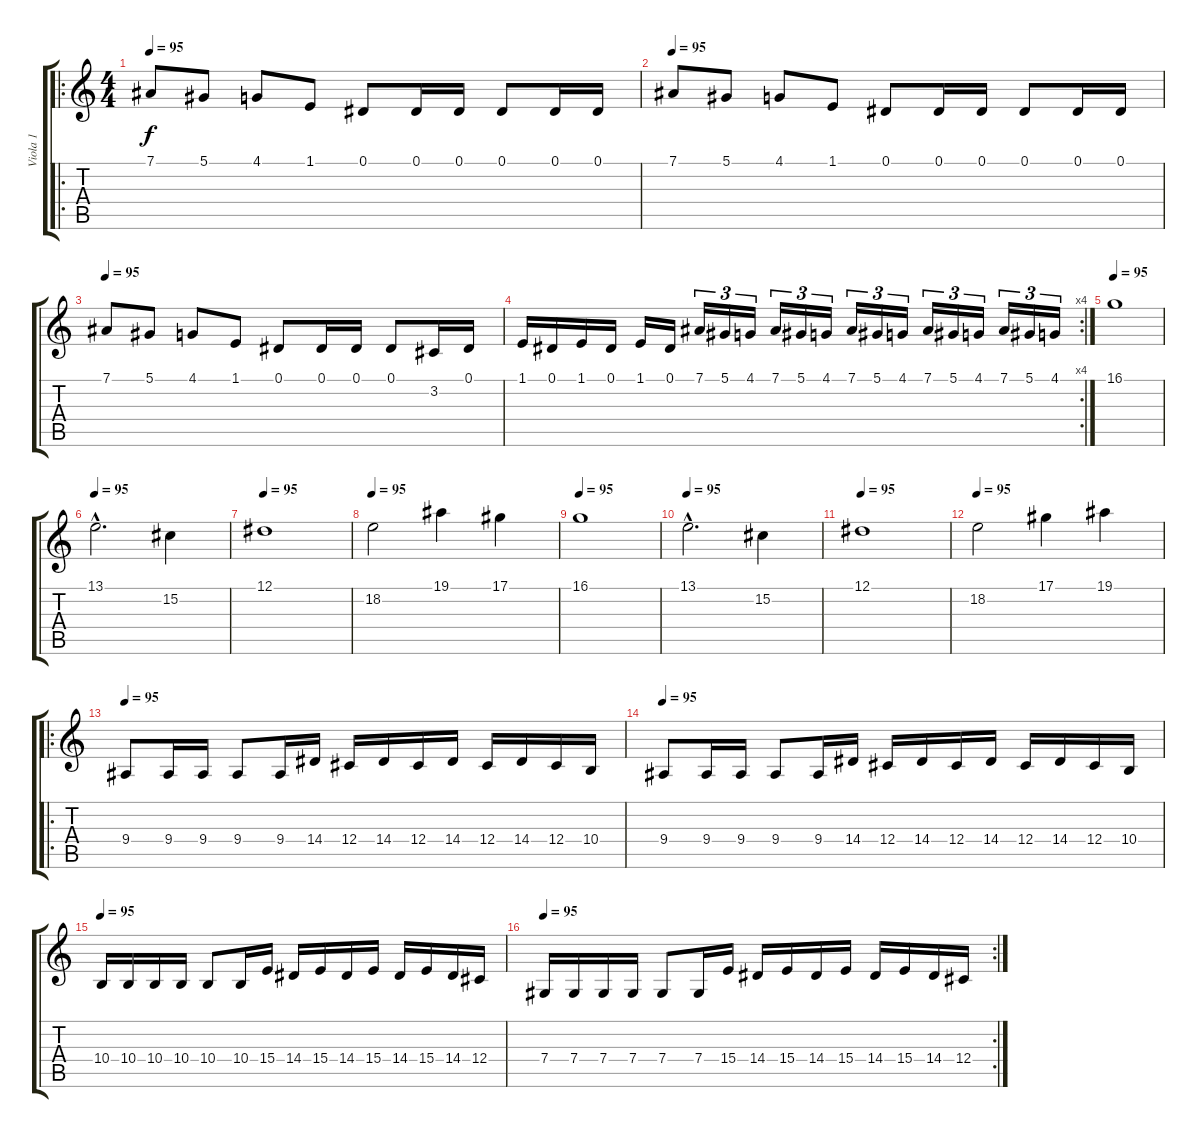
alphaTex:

\track ("Viola 1" "Viola 1") {instrument viola}
\staff {score tabs}
\tuning (Eb4 Bb3 Gb3 Db3 Ab2 Eb2) {hide}
\ro
\ts (4 4)
\tempo 95
\clef g2
\ks c
7.1.8{dy f} 5.1.8 4.1.8 1.1.8 0.1.8 0.1.16 0.1.16 0.1.8 0.1.16 0.1.16 |
\tempo 95
7.1.8 5.1.8 4.1.8 1.1.8 0.1.8 0.1.16 0.1.16 0.1.8 0.1.16 0.1.16 |
\tempo 95
7.1.8 5.1.8 4.1.8 1.1.8 0.1.8 0.1.16 0.1.16 0.1.8 3.2.16 0.1.16 |
\rc 4
1.1.16 0.1.16 1.1.16 0.1.16 1.1.16 0.1.16 7.1.16{tu (3 2)} 5.1.16{tu (3 2)} 4.1.16{tu (3 2)} 7.1.16{tu (3 2)} 5.1.16{tu (3 2)} 4.1.16{tu (3 2)} 7.1.16{tu (3 2)} 5.1.16{tu (3 2)} 4.1.16{tu (3 2)} 7.1.16{tu (3 2)} 5.1.16{tu (3 2)} 4.1.16{tu (3 2)} 7.1.16{tu (3 2)} 5.1.16{tu (3 2)} 4.1.16{tu (3 2)} |
\tempo 95
16.1.1 |
\tempo 95
13.1{hac}.2{d} 15.2.4 |
\tempo 95
12.1.1 |
\tempo 95
18.2.2 19.1.4 17.1.4 |
\tempo 95
16.1.1 |
\tempo 95
13.1{hac}.2{d} 15.2.4 |
\tempo 95
12.1.1 |
\tempo 95
18.2.2 17.1.4 19.1.4 |
\ro
\tempo 95
9.4.8 9.4.16 9.4.16 9.4.8 9.4.16 14.4.16 12.4.16 14.4.16 12.4.16 14.4.16 12.4.16 14.4.16 12.4.16 10.4.16 |
\tempo 95
9.4.8 9.4.16 9.4.16 9.4.8 9.4.16 14.4.16 12.4.16 14.4.16 12.4.16 14.4.16 12.4.16 14.4.16 12.4.16 10.4.16 |
\tempo 95
10.4.16 10.4.16 10.4.16 10.4.16 10.4.8 10.4.16 15.4.16 14.4.16 15.4.16 14.4.16 15.4.16 14.4.16 15.4.16 14.4.16 12.4.16 |
\rc 2
\tempo 95
7.4.16 7.4.16 7.4.16 7.4.16 7.4.8 7.4.16 15.4.16 14.4.16 15.4.16 14.4.16 15.4.16 14.4.16 15.4.16 14.4.16 12.4.16
